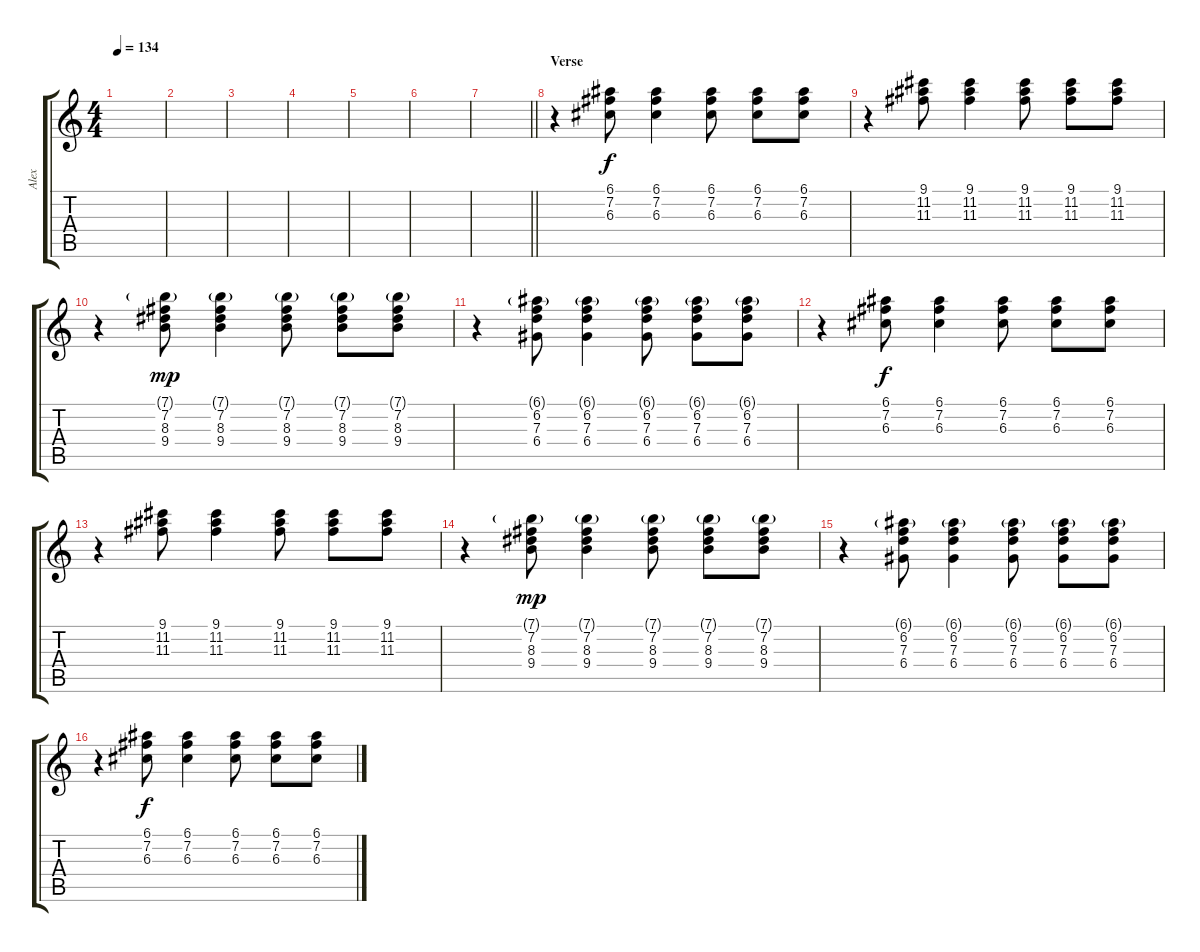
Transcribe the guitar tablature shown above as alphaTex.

\track ("Alex" "Alex") {instrument overdrivenguitar}
\staff {score tabs}
\tuning (E4 B3 G3 D3 A2 E2) {hide}
\ts (4 4)
\tempo 134
\clef g2
\ks c
|
|
|
|
|
|
\barLineRight lightlight
|
\section ("" "Verse")
r.4 (6.1 7.2 6.3).8{volume 7 instrument electricguitarclean} (6.1 7.2 6.3).4 (6.1 7.2 6.3).8 (6.1 7.2 6.3).8 (6.1 7.2 6.3).8 |
r.4 (9.1 11.2 11.3).8 (9.1 11.2 11.3).4 (9.1 11.2 11.3).8 (9.1 11.2 11.3).8 (9.1 11.2 11.3).8 |
r.4 (7.1{g} 7.2 8.3 9.4).8{dy mp} (7.1{g} 7.2 8.3 9.4).4 (7.1{g} 7.2 8.3 9.4).8 (7.1{g} 7.2 8.3 9.4).8 (7.1{g} 7.2 8.3 9.4).8 |
r.4 (6.1{g} 6.2 7.3 6.4).8 (6.1{g} 6.2 7.3 6.4).4 (6.1{g} 6.2 7.3 6.4).8 (6.1{g} 6.2 7.3 6.4).8 (6.1{g} 6.2 7.3 6.4).8 |
r.4 (6.1 7.2 6.3).8{dy f volume 7 instrument electricguitarclean} (6.1 7.2 6.3).4 (6.1 7.2 6.3).8 (6.1 7.2 6.3).8 (6.1 7.2 6.3).8 |
r.4 (9.1 11.2 11.3).8 (9.1 11.2 11.3).4 (9.1 11.2 11.3).8 (9.1 11.2 11.3).8 (9.1 11.2 11.3).8 |
r.4 (7.1{g} 7.2 8.3 9.4).8{dy mp} (7.1{g} 7.2 8.3 9.4).4 (7.1{g} 7.2 8.3 9.4).8 (7.1{g} 7.2 8.3 9.4).8 (7.1{g} 7.2 8.3 9.4).8 |
r.4 (6.1{g} 6.2 7.3 6.4).8 (6.1{g} 6.2 7.3 6.4).4 (6.1{g} 6.2 7.3 6.4).8 (6.1{g} 6.2 7.3 6.4).8 (6.1{g} 6.2 7.3 6.4).8 |
r.4 (6.1 7.2 6.3).8{dy f volume 7 instrument electricguitarclean} (6.1 7.2 6.3).4 (6.1 7.2 6.3).8 (6.1 7.2 6.3).8 (6.1 7.2 6.3).8
